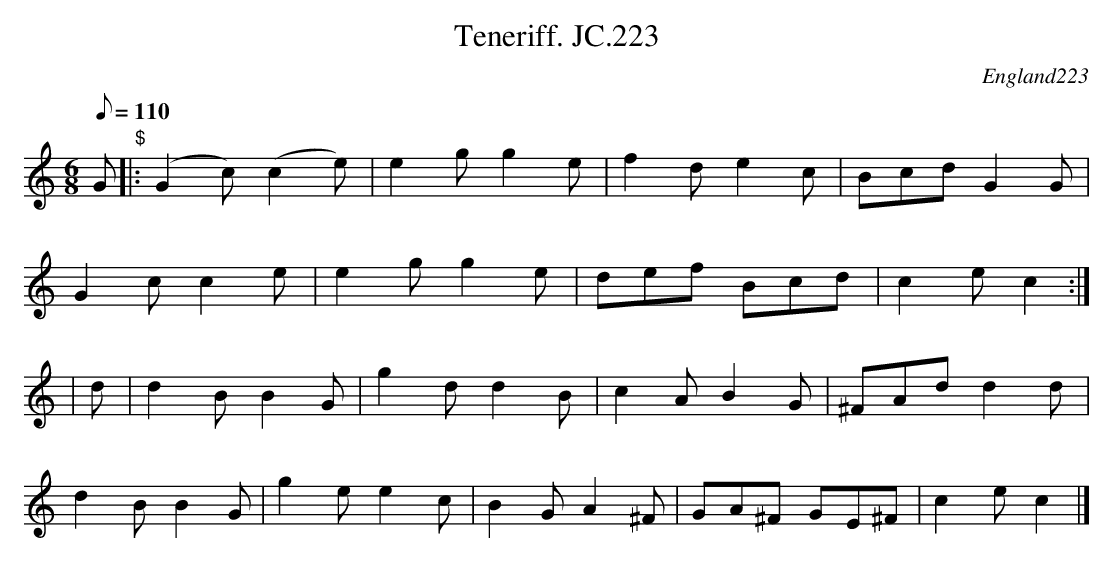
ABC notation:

X:1
T:Teneriff. JC.223
M:6/8
L:1/8
Q:110
O:England223
K:C
G"$"|:(G2c)(c2e)|e2gg2e|f2de2c|BcdG2G|!
G2cc2e|e2gg2e|def Bcd|c2ec2:|!
|d|d2BB2G|g2dd2B|c2AB2G|^FAdd2d|!
d2BB2G|g2ee2c|B2GA2^F|GA^F GE^F|c2ec2|]
